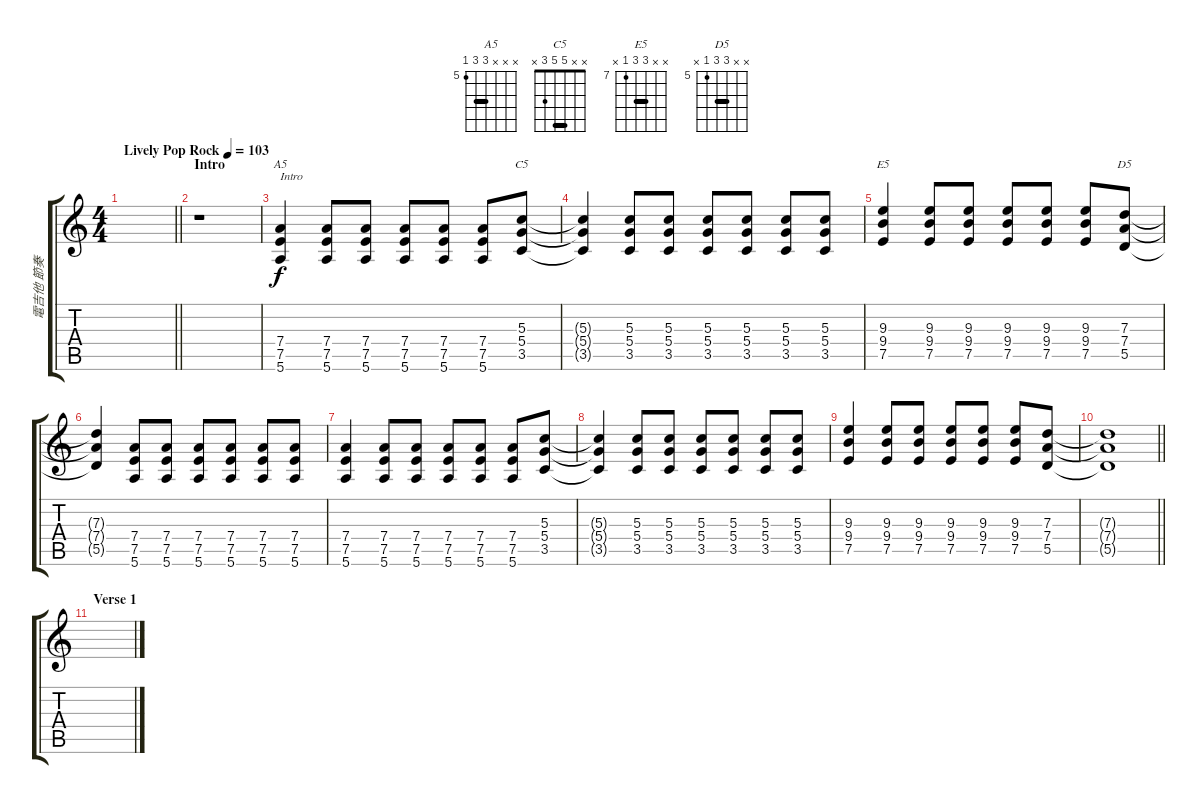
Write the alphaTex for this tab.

\track ("電吉他 節奏" "電吉他 節奏") {instrument overdrivenguitar}
\staff {score tabs}
\tuning (E4 B3 G3 D3 A2 E2) {hide}
\chord ("A5" x x x 7 7 5) {firstfret 5 barre 7}
\chord ("C5" x x 5 5 3 x) {barre 5}
\chord ("E5" x x 9 9 7 x) {firstfret 7 barre 9}
\chord ("D5" x x 7 7 5 x) {firstfret 5 barre 7}
\ts (4 4)
\tempo (103 "Lively Pop Rock")
\clef g2
\barLineRight lightlight
\ks c
|
\section ("" "Intro")
r.1 |
(7.4 7.5 5.6).4{ch "A5" txt "Intro"} (7.4 7.5 5.6).8 (7.4 7.5 5.6).8 (7.4 7.5 5.6).8 (7.4 7.5 5.6).8 (7.4 7.5 5.6).8 (5.3 5.4 3.5).8{ch "C5"} |
(5.3{t} 5.4{t} 3.5{t}).4 (5.3 5.4 3.5).8 (5.3 5.4 3.5).8 (5.3 5.4 3.5).8 (5.3 5.4 3.5).8 (5.3 5.4 3.5).8 (5.3 5.4 3.5).8 |
(9.3 9.4 7.5).4{ch "E5"} (9.3 9.4 7.5).8 (9.3 9.4 7.5).8 (9.3 9.4 7.5).8 (9.3 9.4 7.5).8 (9.3 9.4 7.5).8 (7.3 7.4 5.5).8{ch "D5"} |
(7.3{t} 7.4{t} 5.5{t}).4 (7.4 7.5 5.6).8 (7.4 7.5 5.6).8 (7.4 7.5 5.6).8 (7.4 7.5 5.6).8 (7.4 7.5 5.6).8 (7.4 7.5 5.6).8 |
(7.4 7.5 5.6).4 (7.4 7.5 5.6).8 (7.4 7.5 5.6).8 (7.4 7.5 5.6).8 (7.4 7.5 5.6).8 (7.4 7.5 5.6).8 (5.3 5.4 3.5).8 |
(5.3{t} 5.4{t} 3.5{t}).4 (5.3 5.4 3.5).8 (5.3 5.4 3.5).8 (5.3 5.4 3.5).8 (5.3 5.4 3.5).8 (5.3 5.4 3.5).8 (5.3 5.4 3.5).8 |
(9.3 9.4 7.5).4 (9.3 9.4 7.5).8 (9.3 9.4 7.5).8 (9.3 9.4 7.5).8 (9.3 9.4 7.5).8 (9.3 9.4 7.5).8 (7.3 7.4 5.5).8 |
\barLineRight lightlight
(7.3{t} 7.4{t} 5.5{t}).1 |
\section ("" "Verse 1")
